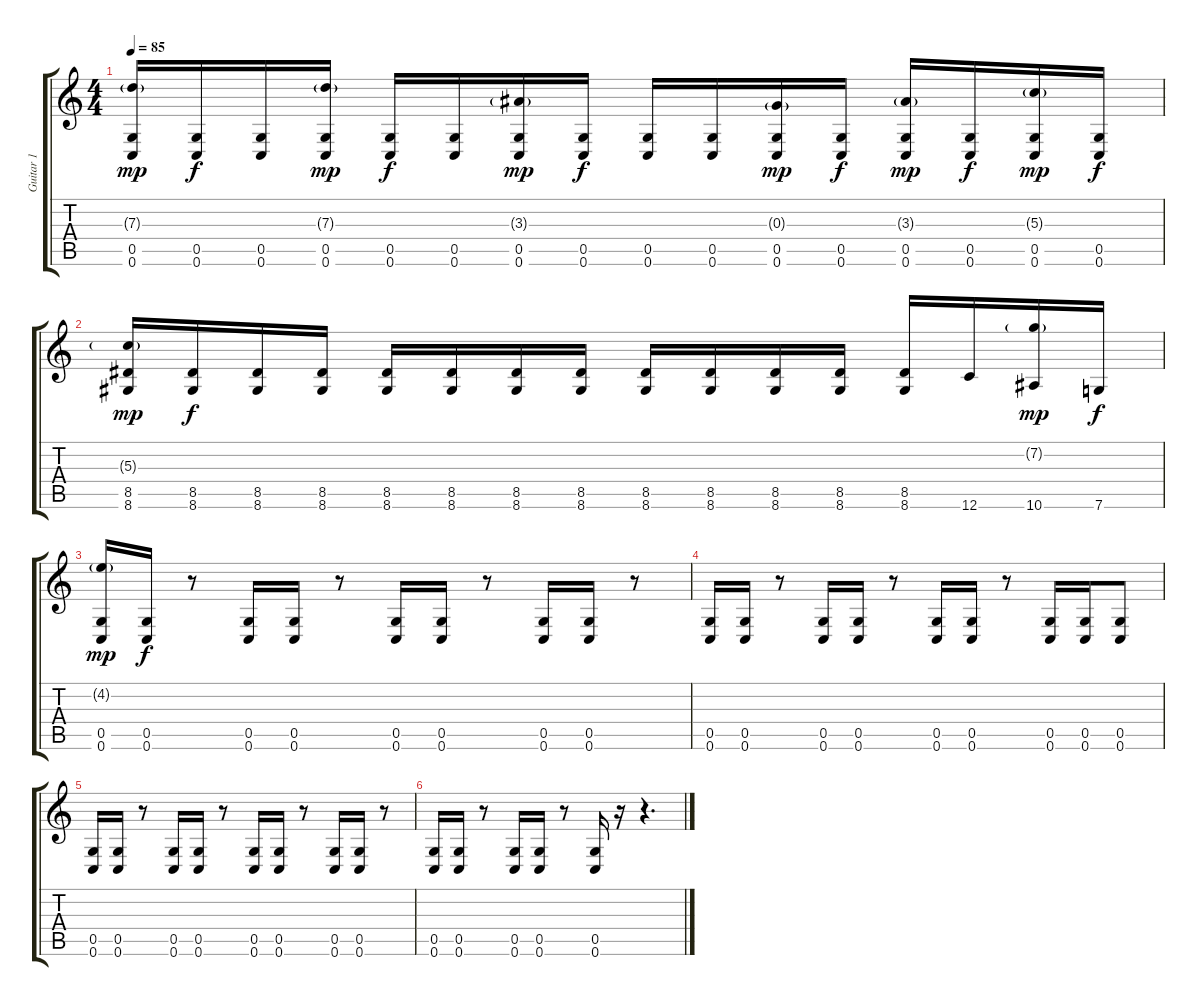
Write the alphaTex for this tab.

\track ("Guitar 1" "Guitar 1") {instrument distortionguitar}
\staff {score tabs}
\tuning (E4 C4 G3 C3 G2 C2) {hide}
\ts (4 4)
\tempo 85
\clef g2
\ks c
(7.3{g} 0.5 0.6).16{dy mp} (0.5 0.6).16{dy f} (0.5 0.6).16 (7.3{g} 0.5 0.6).16{dy mp} (0.5 0.6).16{dy f} (0.5 0.6).16 (3.3{g} 0.5 0.6).16{dy mp} (0.5 0.6).16{dy f} (0.5 0.6).16 (0.5 0.6).16 (0.3{g} 0.5 0.6).16{dy mp} (0.5 0.6).16{dy f} (3.3{g} 0.5 0.6).16{dy mp} (0.5 0.6).16{dy f} (5.3{g} 0.5 0.6).16{dy mp} (0.5 0.6).16{dy f} |
(5.3{g} 8.5 8.6).16{dy mp} (8.5 8.6).16{dy f} (8.5 8.6).16 (8.5 8.6).16 (8.5 8.6).16 (8.5 8.6).16 (8.5 8.6).16 (8.5 8.6).16 (8.5 8.6).16 (8.5 8.6).16 (8.5 8.6).16 (8.5 8.6).16 (8.5 8.6).16 12.6.16 (7.2{g} 10.6).16{dy mp} 7.6.16{dy f} |
(4.2{g} 0.5 0.6).16{dy mp} (0.5 0.6).16{dy f} r.8 (0.5 0.6).16 (0.5 0.6).16 r.8 (0.5 0.6).16 (0.5 0.6).16 r.8 (0.5 0.6).16 (0.5 0.6).16 r.8 |
(0.5 0.6).16 (0.5 0.6).16 r.8 (0.5 0.6).16 (0.5 0.6).16 r.8 (0.5 0.6).16 (0.5 0.6).16 r.8 (0.5 0.6).16 (0.5 0.6).16 (0.5 0.6).8 |
(0.5 0.6).16 (0.5 0.6).16 r.8 (0.5 0.6).16 (0.5 0.6).16 r.8 (0.5 0.6).16 (0.5 0.6).16 r.8 (0.5 0.6).16 (0.5 0.6).16 r.8 |
(0.5 0.6).16 (0.5 0.6).16 r.8 (0.5 0.6).16 (0.5 0.6).16 r.8 (0.5 0.6).16 r.16 r.4{d}
